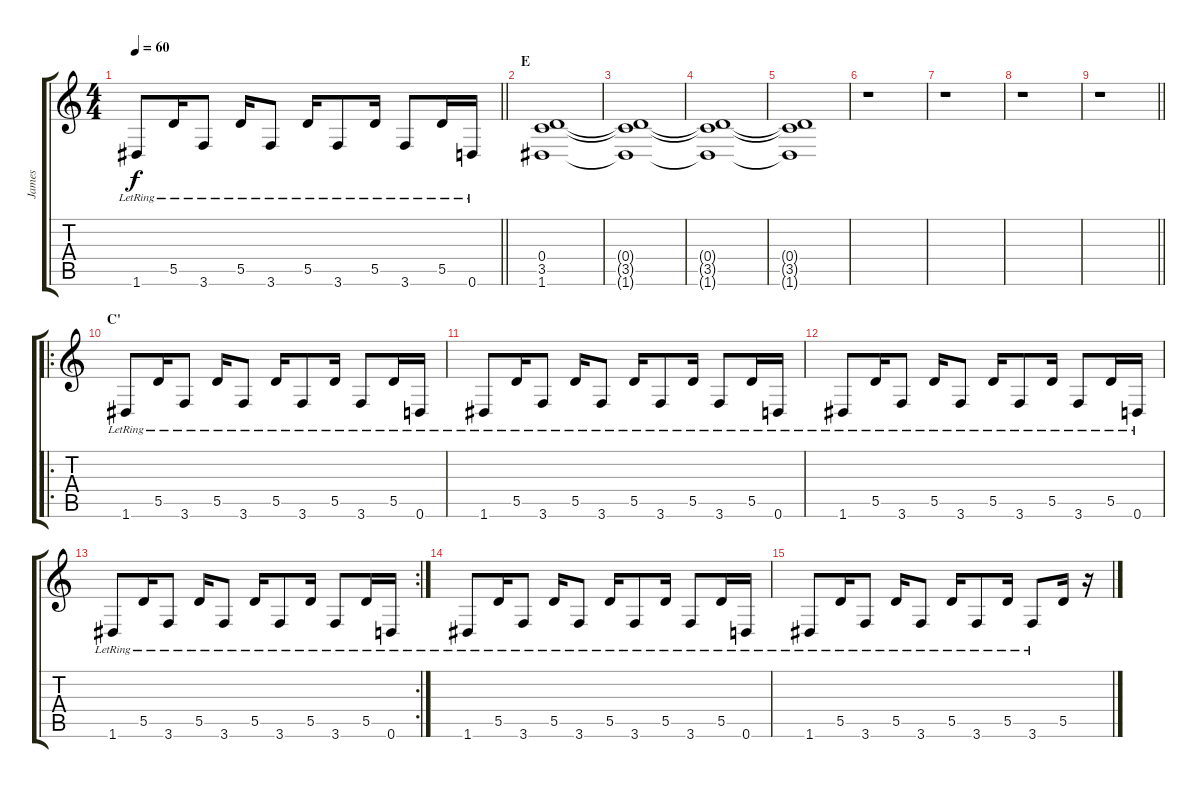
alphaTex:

\track ("James" "James") {instrument overdrivenguitar}
\staff {score tabs}
\tuning (E4 B3 G3 D3 A2 D2) {hide}
\ts (4 4)
\tempo 60
\clef g2
\barLineRight lightlight
\ks c
1.6{lr}.8{dy f} 5.5{lr}.16 3.6{lr}.8 5.5{lr}.16 3.6{lr}.8 5.5{lr}.16 3.6{lr}.8 5.5{lr}.16 3.6{lr}.8 5.5{lr}.16 0.6{lr}.16 |
\section ("" "E")
(0.4 3.5 1.6).1 |
(0.4{t} 3.5{t} 1.6{t}).1 |
(0.4{t} 3.5{t} 1.6{t}).1 |
(0.4{t} 3.5{t} 1.6{t}).1 |
r.1 |
r.1 |
r.1 |
\barLineRight lightlight
r.1 |
\ro
\section ("" "C'")
1.6{lr}.8 5.5{lr}.16 3.6{lr}.8 5.5{lr}.16 3.6{lr}.8 5.5{lr}.16 3.6{lr}.8 5.5{lr}.16 3.6{lr}.8 5.5{lr}.16 0.6{lr}.16 |
1.6{lr}.8 5.5{lr}.16 3.6{lr}.8 5.5{lr}.16 3.6{lr}.8 5.5{lr}.16 3.6{lr}.8 5.5{lr}.16 3.6{lr}.8 5.5{lr}.16 0.6{lr}.16 |
1.6{lr}.8 5.5{lr}.16 3.6{lr}.8 5.5{lr}.16 3.6{lr}.8 5.5{lr}.16 3.6{lr}.8 5.5{lr}.16 3.6{lr}.8 5.5{lr}.16 0.6{lr}.16 |
\rc 2
1.6{lr}.8 5.5{lr}.16 3.6{lr}.8 5.5{lr}.16 3.6{lr}.8 5.5{lr}.16 3.6{lr}.8 5.5{lr}.16 3.6{lr}.8 5.5{lr}.16 0.6{lr}.16 |
1.6{lr}.8 5.5{lr}.16 3.6{lr}.8 5.5{lr}.16 3.6{lr}.8 5.5{lr}.16 3.6{lr}.8 5.5{lr}.16 3.6{lr}.8 5.5{lr}.16 0.6{lr}.16 |
1.6{lr}.8 5.5{lr}.16 3.6{lr}.8 5.5{lr}.16 3.6{lr}.8 5.5{lr}.16 3.6{lr}.8 5.5{lr}.16 3.6{lr}.8 5.5.16 r.16
